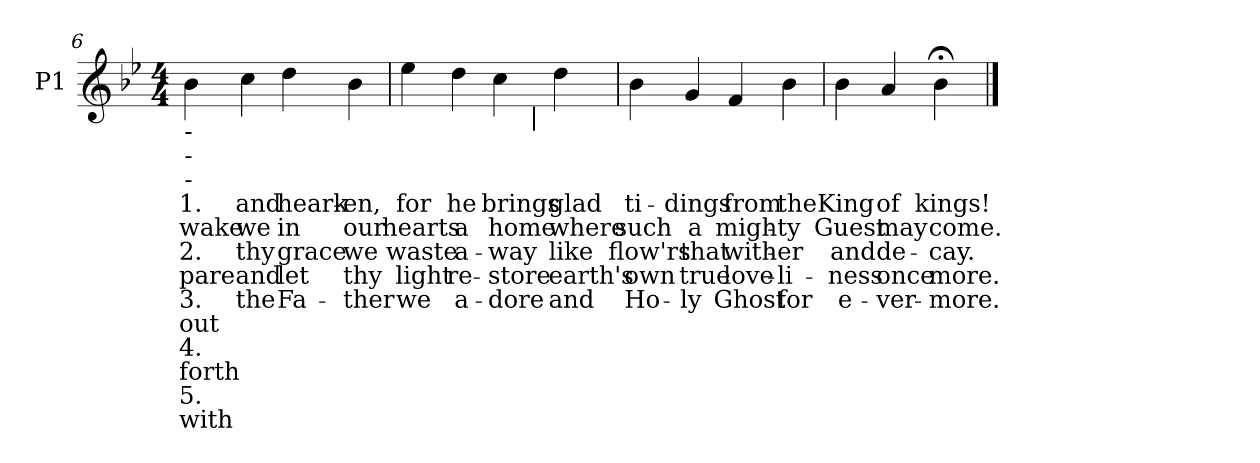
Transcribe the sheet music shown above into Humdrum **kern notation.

**kern	**text	**text	**text	**text	**text	**text	**text	**text	**text	**text
*part1	*part1	*part1	*part1	*part1	*part1	*part1	*part1	*part1	*part1	*part1
*staff1	*staff1	*staff1	*staff1	*staff1	*staff1	*staff1	*staff1	*staff1	*staff1	*staff1
*I"P1	*	*	*	*	*	*	*	*	*	*
!!LO:LB:g=z
*clefG2	*	*	*	*	*	*	*	*	*	*
*k[b-e-]	*	*	*	*	*	*	*	*	*	*
*B-:	*	*	*	*	*	*	*	*	*	*
*M4/4	*	*	*	*	*	*	*	*	*	*
=6	=6	=6	=6	=6	=6	=6	=6	=6	=6	=6
!LO:TX:b:t=-	!	!	!	!	!	!	!	!	!	!
!LO:TX:b:t=-	!	!	!	!	!	!	!	!	!	!
!LO:TX:b:t=-	!	!	!	!	!	!	!	!	!	!
!	!LO:LY:b:color=#000000	!LO:LY:b:color=#000000	!LO:LY:b:color=#000000	!LO:LY:b:color=#000000	!LO:LY:b:color=#000000	!LO:LY:b:color=#000000	!LO:LY:b:color=#000000	!LO:LY:b:color=#000000	!LO:LY:b:color=#000000	!LO:LY:b:color=#000000
4b-i\	1.	wake	2.	pare	-3.	out	4.	forth	5.	with
!	!LO:LY:b:color=#000000	!LO:LY:b:color=#000000	!LO:LY:b:color=#000000	!LO:LY:b:color=#000000	!LO:LY:b:color=#000000	!	!	!	!	!
4cci\	and	we	thy	and	the	.	.	.	.	.
!	!LO:LY:b:color=#000000	!LO:LY:b:color=#000000	!LO:LY:b:color=#000000	!LO:LY:b:color=#000000	!LO:LY:b:color=#000000	!	!	!	!	!
4ddi\	heark-	in	grace	let	Fa-	.	.	.	.	.
!	!LO:LY:b:color=#000000	!LO:LY:b:color=#000000	!LO:LY:b:color=#000000	!LO:LY:b:color=#000000	!LO:LY:b:color=#000000	!	!	!	!	!
4b-i\	-en,	our	we	thy	-ther	.	.	.	.	.
=7	=7	=7	=7	=7	=7	=7	=7	=7	=7	=7
!	!LO:LY:b:color=#000000	!LO:LY:b:color=#000000	!LO:LY:b:color=#000000	!LO:LY:b:color=#000000	!LO:LY:b:color=#000000	!	!	!	!	!
*^	*	*	*	*	*	*	*	*	*	*
4ee-i\	2ryy	for	hearts	waste	light	we	.	.	.	.	.
!	!	!LO:LY:b:color=#000000	!LO:LY:b:color=#000000	!LO:LY:b:color=#000000	!LO:LY:b:color=#000000	!LO:LY:b:color=#000000	!	!	!	!	!
4ddi\	.	he	a	a-	re-	a-	.	.	.	.	.
!	!	!LO:LY:b:color=#000000	!LO:LY:b:color=#000000	!LO:LY:b:color=#000000	!LO:LY:b:color=#000000	!LO:LY:b:color=#000000	!	!	!	!	!
4cci\	8ryy	brings	home	-way	-store	-dore	.	.	.	.	.
.	64.ryy	.	.	.	.	.	.	.	.	.	.
!	!LO:TX:b:t=|	!	!	!	!	!	!	!	!	!	!
.	4ryy	.	.	.	.	.	.	.	.	.	.
!	!	!LO:LY:b:color=#000000	!LO:LY:b:color=#000000	!LO:LY:b:color=#000000	!LO:LY:b:color=#000000	!LO:LY:b:color=#000000	!	!	!	!	!
4ddi\	.	glad	where	like	earth's	and	.	.	.	.	.
.	16ryy	.	.	.	.	.	.	.	.	.	.
.	32ryy	.	.	.	.	.	.	.	.	.	.
.	128ryy	.	.	.	.	.	.	.	.	.	.
*v	*v	*	*	*	*	*	*	*	*	*	*
=8	=8	=8	=8	=8	=8	=8	=8	=8	=8	=8
*^	*	*	*	*	*	*	*	*	*	*
!	!	!LO:LY:b:color=#000000	!LO:LY:b:color=#000000	!LO:LY:b:color=#000000	!LO:LY:b:color=#000000	!LO:LY:b:color=#000000	!	!	!	!	!
*v	*v	*	*	*	*	*	*	*	*	*	*
4b-i\	ti-	such	flow'rs	own	Ho-	.	.	.	.	.
!	!LO:LY:b:color=#000000	!LO:LY:b:color=#000000	!LO:LY:b:color=#000000	!LO:LY:b:color=#000000	!LO:LY:b:color=#000000	!	!	!	!	!
4gi/	-dings	a	that	true	-ly	.	.	.	.	.
!	!LO:LY:b:color=#000000	!LO:LY:b:color=#000000	!LO:LY:b:color=#000000	!LO:LY:b:color=#000000	!LO:LY:b:color=#000000	!	!	!	!	!
4fi/	from	migh-	with-	love-	Ghost	.	.	.	.	.
!	!LO:LY:b:color=#000000	!LO:LY:b:color=#000000	!LO:LY:b:color=#000000	!LO:LY:b:color=#000000	!LO:LY:b:color=#000000	!	!	!	!	!
4b-i\	the	-ty	-er	-li-	for	.	.	.	.	.
=9	=9	=9	=9	=9	=9	=9	=9	=9	=9	=9
!	!LO:LY:b:color=#000000	!LO:LY:b:color=#000000	!LO:LY:b:color=#000000	!LO:LY:b:color=#000000	!LO:LY:b:color=#000000	!	!	!	!	!
4b-i\	King	Guest	and	-ness	e-	.	.	.	.	.
!	!LO:LY:b:color=#000000	!LO:LY:b:color=#000000	!LO:LY:b:color=#000000	!LO:LY:b:color=#000000	!LO:LY:b:color=#000000	!	!	!	!	!
4ai/	of	may	de-	once	-ver-	.	.	.	.	.
!	!LO:LY:b:color=#000000	!LO:LY:b:color=#000000	!LO:LY:b:color=#000000	!LO:LY:b:color=#000000	!LO:LY:b:color=#000000	!	!	!	!	!
4b-;i\	kings!	come.	-cay.	more.	-more.	.	.	.	.	.
==	==	==	==	==	==	==	==	==	==	==
*-	*-	*-	*-	*-	*-	*-	*-	*-	*-	*-
